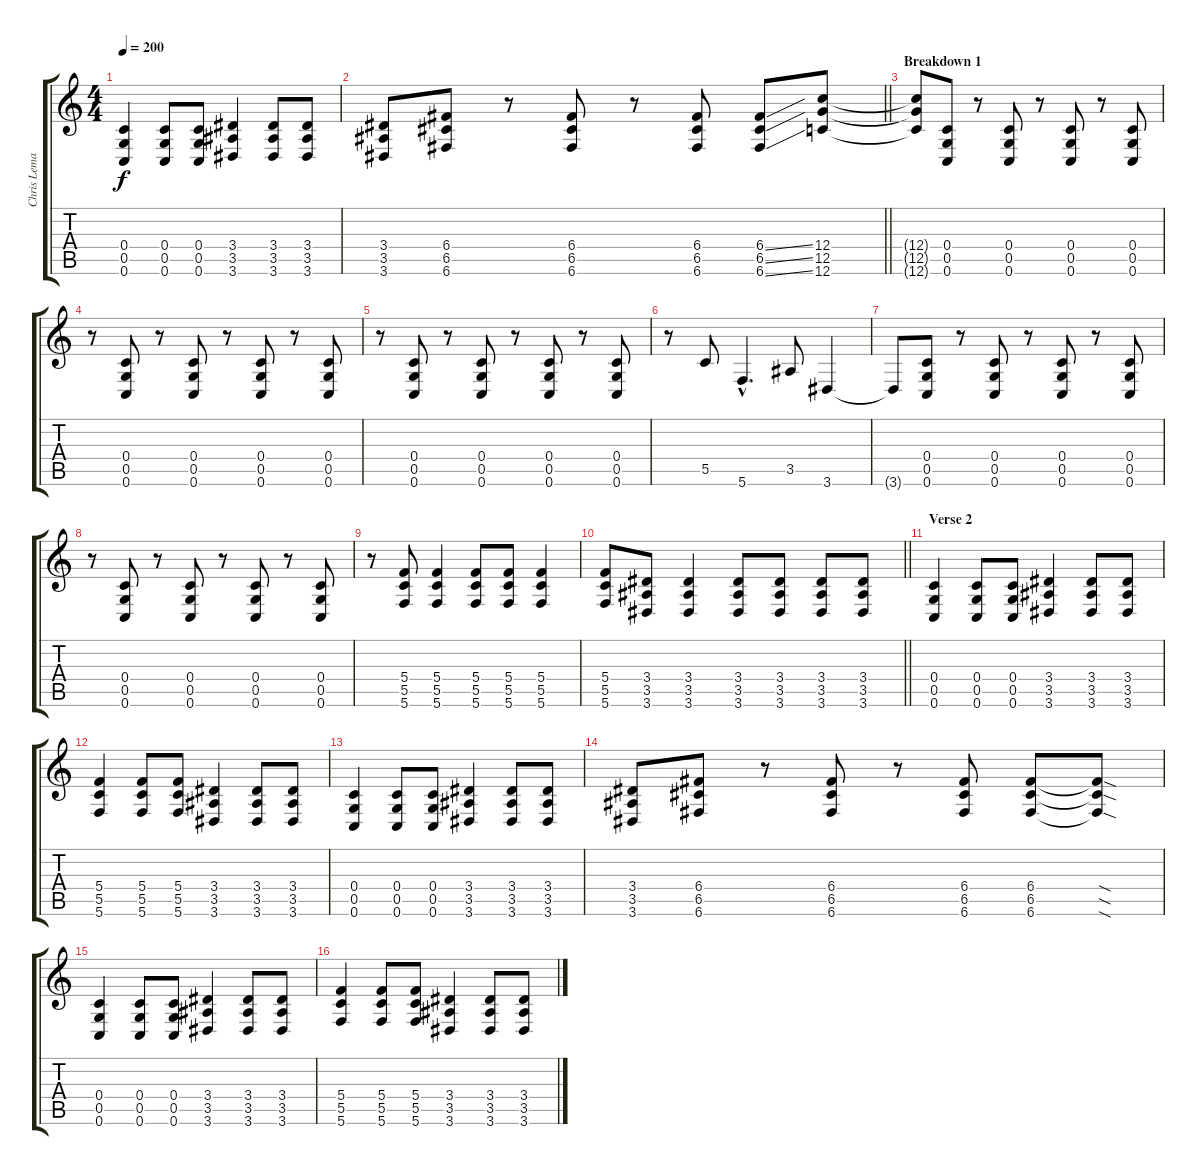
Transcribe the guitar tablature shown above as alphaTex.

\track ("Chris Lemasters" "Chris Lema") {instrument overdrivenguitar}
\staff {score tabs}
\tuning (D4 A3 F3 C3 G2 C2) {hide}
\ts (4 4)
\tempo 200
\clef g2
\ks c
(0.4 0.5 0.6).4{dy f} (0.4 0.5 0.6).8 (0.4 0.5 0.6).8 (3.4 3.5 3.6).4 (3.4 3.5 3.6).8 (3.4 3.5 3.6).8 |
\barLineRight lightlight
(3.4 3.5 3.6).8 (6.4 6.5 6.6).8 r.8 (6.4 6.5 6.6).8 r.8 (6.4 6.5 6.6).8 (6.4{ss} 6.5{ss} 6.6{ss}).8 (12.4 12.5 12.6).8 |
\section ("" "Breakdown 1")
(12.4{t} 12.5{t} 12.6{t}).8 (0.4 0.5 0.6).8 r.8 (0.4 0.5 0.6).8 r.8 (0.4 0.5 0.6).8 r.8 (0.4 0.5 0.6).8 |
r.8 (0.4 0.5 0.6).8 r.8 (0.4 0.5 0.6).8 r.8 (0.4 0.5 0.6).8 r.8 (0.4 0.5 0.6).8 |
r.8 (0.4 0.5 0.6).8 r.8 (0.4 0.5 0.6).8 r.8 (0.4 0.5 0.6).8 r.8 (0.4 0.5 0.6).8 |
r.8 5.5.8 5.6{hac}.4{d} 3.5.8 3.6.4 |
3.6{t}.8 (0.4 0.5 0.6).8 r.8 (0.4 0.5 0.6).8 r.8 (0.4 0.5 0.6).8 r.8 (0.4 0.5 0.6).8 |
r.8 (0.4 0.5 0.6).8 r.8 (0.4 0.5 0.6).8 r.8 (0.4 0.5 0.6).8 r.8 (0.4 0.5 0.6).8 |
r.8 (5.4 5.5 5.6).8 (5.4 5.5 5.6).4 (5.4 5.5 5.6).8 (5.4 5.5 5.6).8 (5.4 5.5 5.6).4 |
\barLineRight lightlight
(5.4 5.5 5.6).8 (3.4 3.5 3.6).8 (3.4 3.5 3.6).4 (3.4 3.5 3.6).8 (3.4 3.5 3.6).8 (3.4 3.5 3.6).8 (3.4 3.5 3.6).8 |
\section ("" "Verse 2")
(0.4 0.5 0.6).4 (0.4 0.5 0.6).8 (0.4 0.5 0.6).8 (3.4 3.5 3.6).4 (3.4 3.5 3.6).8 (3.4 3.5 3.6).8 |
(5.4 5.5 5.6).4 (5.4 5.5 5.6).8 (5.4 5.5 5.6).8 (3.4 3.5 3.6).4 (3.4 3.5 3.6).8 (3.4 3.5 3.6).8 |
(0.4 0.5 0.6).4 (0.4 0.5 0.6).8 (0.4 0.5 0.6).8 (3.4 3.5 3.6).4 (3.4 3.5 3.6).8 (3.4 3.5 3.6).8 |
(3.4 3.5 3.6).8 (6.4 6.5 6.6).8 r.8 (6.4 6.5 6.6).8 r.8 (6.4 6.5 6.6).8 (6.4 6.5 6.6).8 (6.4{sod t} 6.5{sod t} 6.6{sod t}).8 |
(0.4 0.5 0.6).4 (0.4 0.5 0.6).8 (0.4 0.5 0.6).8 (3.4 3.5 3.6).4 (3.4 3.5 3.6).8 (3.4 3.5 3.6).8 |
(5.4 5.5 5.6).4 (5.4 5.5 5.6).8 (5.4 5.5 5.6).8 (3.4 3.5 3.6).4 (3.4 3.5 3.6).8 (3.4 3.5 3.6).8
